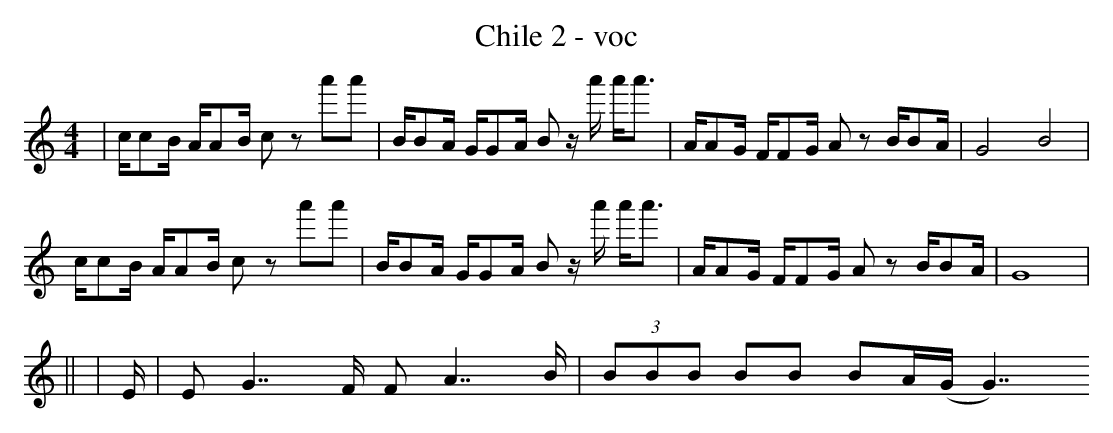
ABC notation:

X:1
T:Chile 2 - voc
M:4/4
L:1/8
K:em
| c/cB/ A/AB/ cz a'a' | B/BA/ G/GA/ Bz/ a'/ a'/a'3/ | A/AG/ F/FG/ Az B/BA/ | G4 B4 |
c/cB/ A/AB/ cz a'a' | B/BA/ G/GA/ Bz/ a'/ a'/a'3/  | A/AG/ F/FG/ Az B/BA/ | G8 |
||
|E/ |EG7/ F/ FA7/ B/ | (3 BBB BB BA/(G/ G7/)
